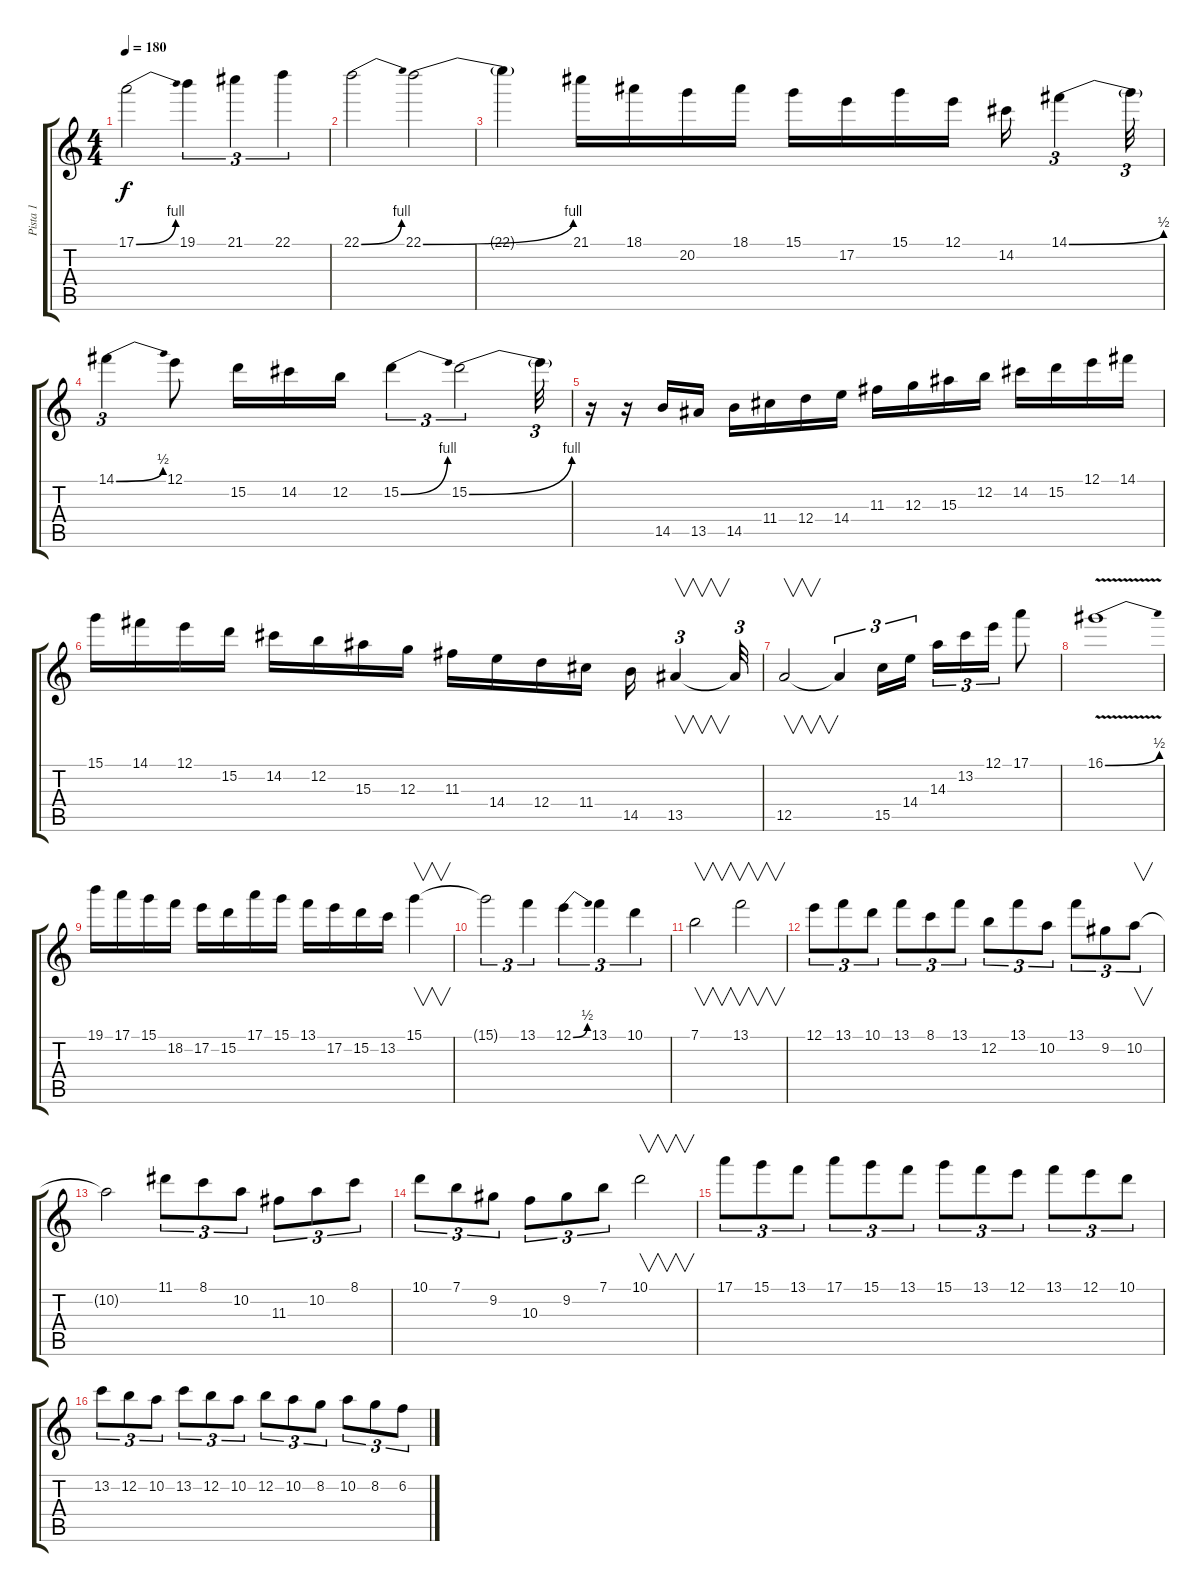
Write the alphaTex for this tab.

\track ("Pista 1" "Pista 1") {instrument distortionguitar}
\staff {score tabs}
\tuning (E4 B3 G3 D3 A2 E2) {hide}
\ts (4 4)
\tempo 180
\clef g2
\ks c
17.1{be (bend 0 0 60 4)}.2{dy f} 19.1.4{tu (3 2)} 21.1.4{tu (3 2)} 22.1.4{tu (3 2)} |
22.1{be (bend 0 0 60 4)}.2 22.1{be (bend 0 0 60 4)}.2 |
22.1{t}.4 21.1.16 18.1.16 20.2.16 18.1.16 15.1.16 17.2.16 15.1.16 12.1.16 14.2.16 14.1{be (bend 0 0 60 2)}.4{tu (3 2)} 14.1{t}.32{tu (3 2)} |
14.1{be (bend 0 0 60 2)}.4{tu (3 2)} 12.1.8 15.2.16 14.2.16 12.2.16 15.2{be (bend 0 0 60 4)}.4{tu (3 2)} 15.2{be (bend 0 0 60 4)}.2{tu (3 2)} 15.2{t}.32{tu (3 2)} |
r.16 r.16 14.5.16 13.5.16 14.5.16 11.4.16 12.4.16 14.4.16 11.3.16 12.3.16 15.3.16 12.2.16 14.2.16 15.2.16 12.1.16 14.1.16 |
15.1.16 14.1.16 12.1.16 15.2.16 14.2.16 12.2.16 15.3.16 12.3.16 11.3.16 14.4.16 12.4.16 11.4.16 14.5.16 13.5.4{v tu (3 2)} 13.5{t}.32{tu (3 2)} |
12.5.2{v} 12.5{t}.4{tu (3 2)} 15.5.16{tu (3 2)} 14.4.16{tu (3 2)} 14.3.16{tu (3 2)} 13.2.16{tu (3 2)} 12.1.16{tu (3 2)} 17.1.8 |
16.1{be (bend 0 0 60 2) v}.1 |
19.1.16 17.1.16 15.1.16 18.2.16 17.2.16 15.2.16 17.1.16 15.1.16 13.1.16 17.2.16 15.2.16 13.2.16 15.1.4{v} |
15.1{t}.2{tu (3 2)} 13.1.4{tu (3 2)} 12.1{be (bend 0 0 60 2)}.4{tu (3 2)} 13.1.4{tu (3 2)} 10.1.4{tu (3 2)} |
7.1.2{v} 13.1.2{v} |
12.1.8{tu (3 2)} 13.1.8{tu (3 2)} 10.1.8{tu (3 2)} 13.1.8{tu (3 2)} 8.1.8{tu (3 2)} 13.1.8{tu (3 2)} 12.2.8{tu (3 2)} 13.1.8{tu (3 2)} 10.2.8{tu (3 2)} 13.1.8{tu (3 2)} 9.2.8{tu (3 2)} 10.2.8{v tu (3 2)} |
10.2{t}.2 11.1.8{tu (3 2)} 8.1.8{tu (3 2)} 10.2.8{tu (3 2)} 11.3.8{tu (3 2)} 10.2.8{tu (3 2)} 8.1.8{tu (3 2)} |
10.1.8{tu (3 2)} 7.1.8{tu (3 2)} 9.2.8{tu (3 2)} 10.3.8{tu (3 2)} 9.2.8{tu (3 2)} 7.1.8{tu (3 2)} 10.1.2{v} |
17.1.8{tu (3 2)} 15.1.8{tu (3 2)} 13.1.8{tu (3 2)} 17.1.8{tu (3 2)} 15.1.8{tu (3 2)} 13.1.8{tu (3 2)} 15.1.8{tu (3 2)} 13.1.8{tu (3 2)} 12.1.8{tu (3 2)} 13.1.8{tu (3 2)} 12.1.8{tu (3 2)} 10.1.8{tu (3 2)} |
13.2.8{tu (3 2)} 12.2.8{tu (3 2)} 10.2.8{tu (3 2)} 13.2.8{tu (3 2)} 12.2.8{tu (3 2)} 10.2.8{tu (3 2)} 12.2.8{tu (3 2)} 10.2.8{tu (3 2)} 8.2.8{tu (3 2)} 10.2.8{tu (3 2)} 8.2.8{tu (3 2)} 6.2.8{tu (3 2)}
